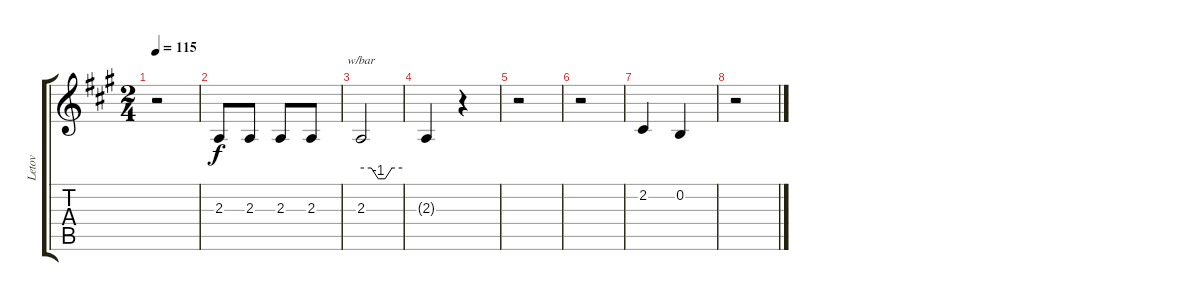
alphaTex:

\track ("Letov" "Letov") {instrument altosax}
\staff {score tabs}
\tuning (E4 B3 G3 D3 A2 E2) {hide}
\ts (2 4)
\tempo 115
\clef g2
\ks f#minor
r.2{dy f} |
2.3.8 2.3.8 2.3.8 2.3.8 |
2.3.2{tbe (custom default 0 0 15 0 25 -4 35 -4 45 0 60 0)} |
2.3{t}.4 r.4 |
r.2 |
r.2 |
2.2.4 0.2.4 |
r.2
